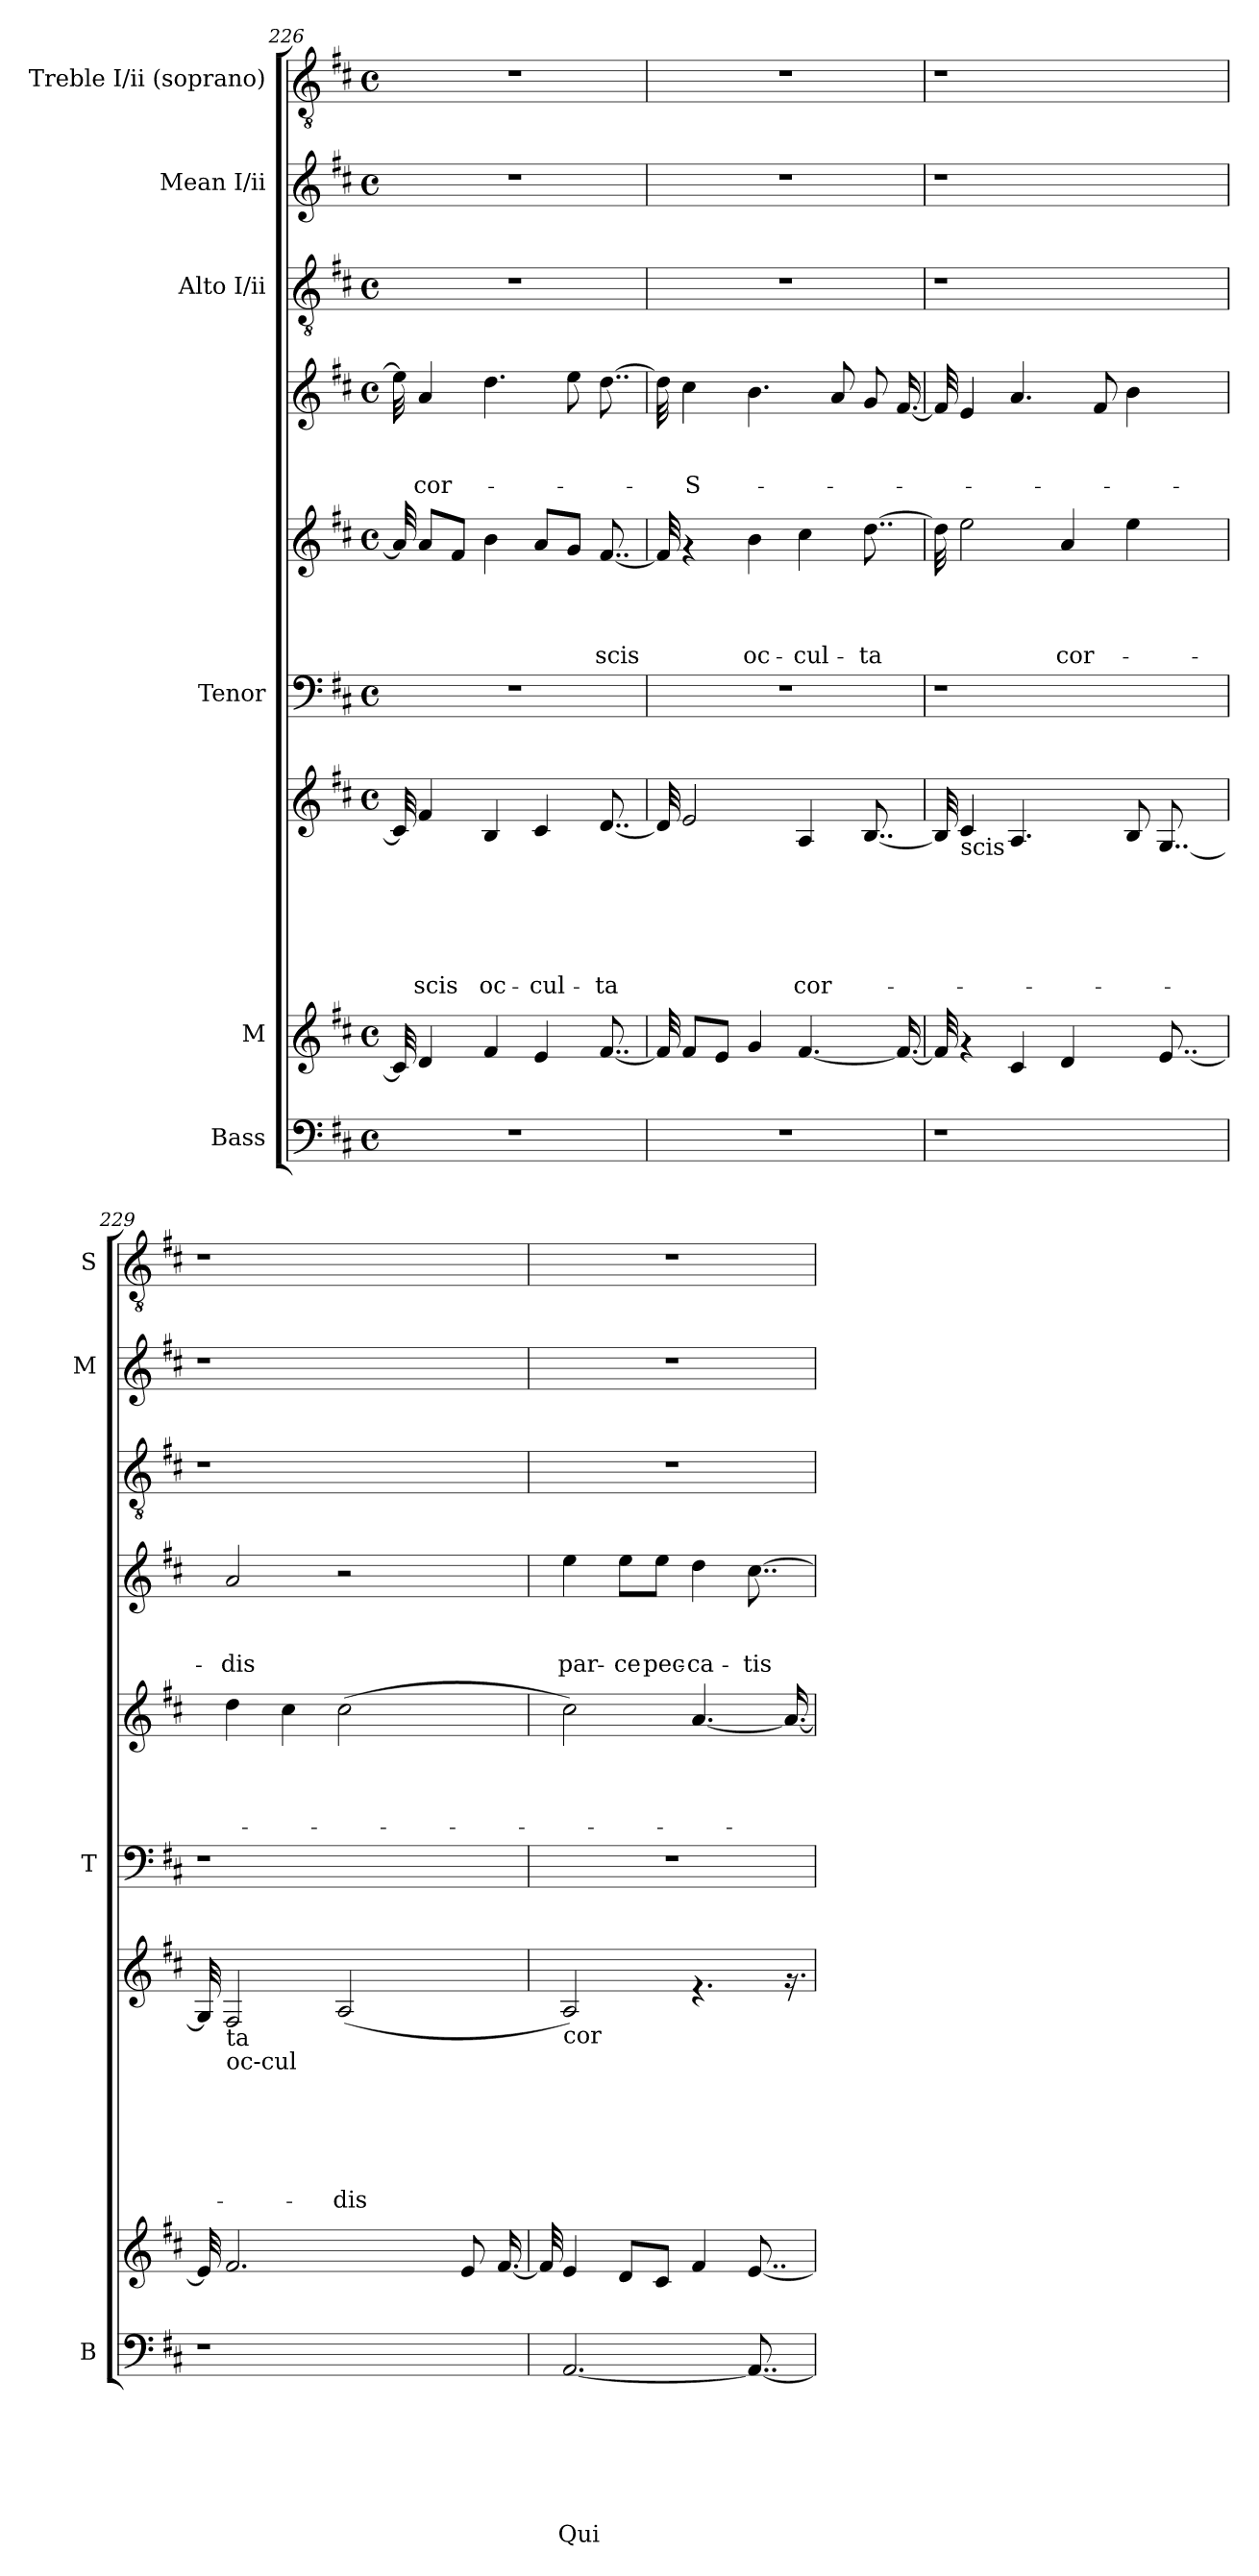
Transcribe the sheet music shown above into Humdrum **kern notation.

**kern	**text	**text	**text	**text	**text	**text	**text	**kern	**kern	**text	**text	**text	**text	**text	**text	**kern	**kern	**text	**text	**text	**text	**kern	**text	**text	**text	**kern	**kern	**kern
*part8	*part8	*part8	*part8	*part8	*part8	*part8	*part8	*part7	*part7	*part7	*part7	*part7	*part7	*part7	*part7	*part6	*part5	*part5	*part5	*part5	*part5	*part4	*part4	*part4	*part4	*part3	*part2	*part1
*staff9	*staff9	*staff9	*staff9	*staff9	*staff9	*staff9	*staff9	*staff8	*staff7	*staff7	*staff7	*staff7	*staff7	*staff7	*staff7	*staff6	*staff5	*staff5	*staff5	*staff5	*staff5	*staff4	*staff4	*staff4	*staff4	*staff3	*staff2	*staff1
*I"Bass	*	*	*	*	*	*	*	*I"M	*	*	*	*	*	*	*	*I"Tenor	*	*	*	*	*	*	*	*	*	*I"Alto I/ii	*I"Mean I/ii	*I"Treble I/ii (soprano)
*I'B	*	*	*	*	*	*	*	*	*	*	*	*	*	*	*	*I'T	*	*	*	*	*	*	*	*	*	*	*I'M	*I'S
*clefF4	*	*	*	*	*	*	*	*clefG2	*clefG2	*	*	*	*	*	*	*clefF4	*clefG2	*	*	*	*	*clefG2	*	*	*	*clefGv2	*clefG2	*clefGv2
*k[f#c#]	*	*	*	*	*	*	*	*k[f#c#]	*k[f#c#]	*	*	*	*	*	*	*k[f#c#]	*k[f#c#]	*	*	*	*	*k[f#c#]	*	*	*	*k[f#c#]	*k[f#c#]	*k[f#c#]
*D:	*	*	*	*	*	*	*	*D:	*D:	*	*	*	*	*	*	*D:	*D:	*	*	*	*	*D:	*	*	*	*D:	*D:	*D:
*M4/4	*	*	*	*	*	*	*	*M4/4	*M4/4	*	*	*	*	*	*	*M4/4	*M4/4	*	*	*	*	*M4/4	*	*	*	*M4/4	*M4/4	*M4/4
*met(c)	*	*	*	*	*	*	*	*met(c)	*met(c)	*	*	*	*	*	*	*met(c)	*met(c)	*	*	*	*	*met(c)	*	*	*	*met(c)	*met(c)	*met(c)
=226	=226	=226	=226	=226	=226	=226	=226	=226	=226	=226	=226	=226	=226	=226	=226	=226	=226	=226	=226	=226	=226	=226	=226	=226	=226	=226	=226	=226
1r	.	.	.	.	.	.	.	32c#/]	32c#/]	.	.	.	.	.	.	1r	32a/]	.	.	.	.	32ee\]	.	.	.	1r	1r	1r
!	!	!	!	!	!	!	!	!	!	!	!	!	!	!	!LO:LY:b	!	!	!	!	!	!	!	!	!	!LO:LY:b:rj	!	!	!
.	.	.	.	.	.	.	.	4d/	4f#/	.	.	.	.	.	-scis	.	8a/L	.	.	.	.	4a/	.	.	cor-	.	.	.
.	.	.	.	.	.	.	.	.	.	.	.	.	.	.	.	.	8f#/J	.	.	.	.	.	.	.	.	.	.	.
!	!	!	!	!	!	!	!	!	!	!	!	!	!	!	!LO:LY:b	!	!	!	!	!	!	!	!	!	!	!	!	!
.	.	.	.	.	.	.	.	4f#/	4B/	.	.	.	.	.	oc-	.	4b\	.	.	.	.	4.dd\	.	.	.	.	.	.
!	!	!	!	!	!	!	!	!	!	!	!	!	!	!	!LO:LY:b	!	!	!	!	!	!	!	!	!	!	!	!	!
.	.	.	.	.	.	.	.	4e/	4c#/	.	.	.	.	.	-cul-	.	8a/L	.	.	.	.	.	.	.	.	.	.	.
.	.	.	.	.	.	.	.	.	.	.	.	.	.	.	.	.	8g/J	.	.	.	.	8ee\	.	.	.	.	.	.
!	!	!	!	!	!	!	!	!	!	!	!	!	!	!	!LO:LY:b	!	!	!	!	!	!LO:LY:b	!	!	!	!	!	!	!
.	.	.	.	.	.	.	.	[<8..f#/	[<8..d/	.	.	.	.	.	-ta	.	[<8..f#/	.	.	.	-scis	[>8..dd\	.	.	.	.	.	.
!!LO:LB:g=z
=227	=227	=227	=227	=227	=227	=227	=227	=227	=227	=227	=227	=227	=227	=227	=227	=227	=227	=227	=227	=227	=227	=227	=227	=227	=227	=227	=227	=227
1r	.	.	.	.	.	.	.	32f#/]	32d/]	.	.	.	.	.	.	1r	32f#/]	.	.	.	.	32dd\]	.	.	.	1r	1r	1r
!	!	!	!	!	!	!	!	!	!	!	!	!	!	!	!	!	!	!	!	!	!	!	!	!	!LO:LY:b:rj	!	!	!
.	.	.	.	.	.	.	.	8f#/L	2e/	.	.	.	.	.	.	.	4rf	.	.	.	.	4cc#\	.	.	-S-	.	.	.
.	.	.	.	.	.	.	.	8e/J	.	.	.	.	.	.	.	.	.	.	.	.	.	.	.	.	.	.	.	.
!	!	!	!	!	!	!	!	!	!	!	!	!	!	!	!	!	!	!	!	!	!LO:LY:b	!	!	!	!	!	!	!
.	.	.	.	.	.	.	.	4g/	.	.	.	.	.	.	.	.	4b\	.	.	.	oc-	4.b\	.	.	.	.	.	.
!	!	!	!	!	!	!	!	!	!	!	!	!	!	!	!LO:LY:b	!	!	!	!	!	!LO:LY:b	!	!	!	!	!	!	!
.	.	.	.	.	.	.	.	[<4.f#/	4A/	.	.	.	.	.	cor-	.	4cc#\	.	.	.	-cul-	.	.	.	.	.	.	.
.	.	.	.	.	.	.	.	.	.	.	.	.	.	.	.	.	.	.	.	.	.	8a/	.	.	.	.	.	.
!	!	!	!	!	!	!	!	!	!	!	!	!	!	!	!	!	!	!	!	!	!LO:LY:b	!	!	!	!	!	!	!
.	.	.	.	.	.	.	.	.	[<8..B/	.	.	.	.	.	.	.	[>8..dd\	.	.	.	-ta	8g/	.	.	.	.	.	.
.	.	.	.	.	.	.	.	16.f#/_	.	.	.	.	.	.	.	.	.	.	.	.	.	[<16.f#/	.	.	.	.	.	.
=228	=228	=228	=228	=228	=228	=228	=228	=228	=228	=228	=228	=228	=228	=228	=228	=228	=228	=228	=228	=228	=228	=228	=228	=228	=228	=228	=228	=228
1r	.	.	.	.	.	.	.	32f#/]	32B/]	.	.	.	.	.	.	1r	32dd\]	.	.	.	.	32f#/]	.	.	.	1r	1r	1r
!	!	!	!	!	!	!	!	!	!LO:TX:b:t=scis	!	!	!	!	!	!	!	!	!	!	!	!	!	!	!	!	!	!	!
.	.	.	.	.	.	.	.	4rf	4c#/	.	.	.	.	.	.	.	2ee\	.	.	.	.	4e/	.	.	.	.	.	.
.	.	.	.	.	.	.	.	4c#/	4.A/	.	.	.	.	.	.	.	.	.	.	.	.	4.a/	.	.	.	.	.	.
!	!	!	!	!	!	!	!	!	!	!	!	!	!	!	!	!	!	!	!	!	!LO:LY:b	!	!	!	!	!	!	!
.	.	.	.	.	.	.	.	4d/	.	.	.	.	.	.	.	.	4a/	.	.	.	cor-	.	.	.	.	.	.	.
.	.	.	.	.	.	.	.	.	8ryy	.	.	.	.	.	.	.	.	.	.	.	.	8f#/	.	.	.	.	.	.
.	.	.	.	.	.	.	.	8ryy	8B/	.	.	.	.	.	.	.	4ee\	.	.	.	.	4b\	.	.	.	.	.	.
.	.	.	.	.	.	.	.	[<8..e/	[<8..G/	.	.	.	.	.	.	.	.	.	.	.	.	.	.	.	.	.	.	.
8ryy	.	.	.	.	.	.	.	.	.	.	.	.	.	.	.	8ryy	.	.	.	.	.	.	.	.	.	8ryy	8ryy	8ryy
.	.	.	.	.	.	.	.	.	.	.	.	.	.	.	.	.	16.ryy	.	.	.	.	16.ryy	.	.	.	.	.	.
=229	=229	=229	=229	=229	=229	=229	=229	=229	=229	=229	=229	=229	=229	=229	=229	=229	=229	=229	=229	=229	=229	=229	=229	=229	=229	=229	=229	=229
1r	.	.	.	.	.	.	.	32e/]	32G/]	.	.	.	.	.	.	1r	32ryy	.	.	.	.	32ryy	.	.	.	1r	1r	1r
!	!	!	!	!	!	!	!	!	!LO:TX:b:t=ta	!	!	!	!	!	!	!	!	!	!	!	!	!	!	!	!	!	!	!
!	!	!	!	!	!	!	!	!	!LO:TX:b:t=oc-cul	!	!	!	!	!	!	!	!	!	!	!	!	!	!	!	!	!	!	!
!	!	!	!	!	!	!	!	!	!	!	!	!	!	!	!	!	!	!	!	!	!	!	!	!	!LO:LY:b:rj	!	!	!
.	.	.	.	.	.	.	.	2.f#/	2F#/	.	.	.	.	.	.	.	4dd\	.	.	.	.	2a/	.	.	-dis	.	.	.
.	.	.	.	.	.	.	.	.	.	.	.	.	.	.	.	.	4cc#\	.	.	.	.	.	.	.	.	.	.	.
!	!	!	!	!	!	!	!	!	!	!	!	!	!	!	!LO:LY:b	!	!	!	!	!	!	!	!	!	!	!	!	!
.	.	.	.	.	.	.	.	.	(<2A/	.	.	.	.	.	-dis	.	(>2cc#\	.	.	.	.	2r	.	.	.	.	.	.
.	.	.	.	.	.	.	.	4ryy	.	.	.	.	.	.	.	.	.	.	.	.	.	.	.	.	.	.	.	.
4ryy	.	.	.	.	.	.	.	.	.	.	.	.	.	.	.	4ryy	.	.	.	.	.	.	.	.	.	4ryy	4ryy	4ryy
.	.	.	.	.	.	.	.	8e/	8..ryy	.	.	.	.	.	.	.	8..ryy	.	.	.	.	8..ryy	.	.	.	.	.	.
.	.	.	.	.	.	.	.	[<16.f#/	.	.	.	.	.	.	.	.	.	.	.	.	.	.	.	.	.	.	.	.
=230	=230	=230	=230	=230	=230	=230	=230	=230	=230	=230	=230	=230	=230	=230	=230	=230	=230	=230	=230	=230	=230	=230	=230	=230	=230	=230	=230	=230
32ryy	.	.	.	.	.	.	.	32f#/]	32ryy	.	.	.	.	.	.	1r	32ryy	.	.	.	.	32ryy	.	.	.	1r	1r	1r
!	!	!	!	!	!	!	!	!	!LO:TX:b:t=cor	!	!	!	!	!	!	!	!	!	!	!	!	!	!	!	!	!	!	!
!	!	!	!	!	!	!	!LO:LY:b	!	!	!	!	!	!	!	!	!	!	!	!	!	!	!	!	!	!LO:LY:b:rj	!	!	!
[<2.AA/	.	.	.	.	.	.	Qui	4e/	2A/)	.	.	.	.	.	.	.	2cc#\)	.	.	.	.	4ee\	.	.	par-	.	.	.
!	!	!	!	!	!	!	!	!	!	!	!	!	!	!	!	!	!	!	!	!	!	!	!	!	!LO:LY:b:rj	!	!	!
.	.	.	.	.	.	.	.	8d/L	.	.	.	.	.	.	.	.	.	.	.	.	.	8ee\L	.	.	-ce	.	.	.
!	!	!	!	!	!	!	!	!	!	!	!	!	!	!	!	!	!	!	!	!	!	!	!	!	!LO:LY:b:rj	!	!	!
.	.	.	.	.	.	.	.	8c#/J	.	.	.	.	.	.	.	.	.	.	.	.	.	8ee\J	.	.	pec-	.	.	.
!	!	!	!	!	!	!	!	!	!	!	!	!	!	!	!	!	!	!	!	!	!	!	!	!	!LO:LY:b:rj	!	!	!
.	.	.	.	.	.	.	.	4f#/	4.rf	.	.	.	.	.	.	.	[<4.a/	.	.	.	.	4dd\	.	.	-ca-	.	.	.
!	!	!	!	!	!	!	!	!	!	!	!	!	!	!	!	!	!	!	!	!	!	!	!	!	!LO:LY:b:rj	!	!	!
8..AA/_	.	.	.	.	.	.	.	[<8..e/	.	.	.	.	.	.	.	.	.	.	.	.	.	[>8..cc#\	.	.	-tis	.	.	.
.	.	.	.	.	.	.	.	.	16.rf	.	.	.	.	.	.	.	16.a/_	.	.	.	.	.	.	.	.	.	.	.
=	=	=	=	=	=	=	=	=	=	=	=	=	=	=	=	=	=	=	=	=	=	=	=	=	=	=	=	=
*-	*-	*-	*-	*-	*-	*-	*-	*-	*-	*-	*-	*-	*-	*-	*-	*-	*-	*-	*-	*-	*-	*-	*-	*-	*-	*-	*-	*-
